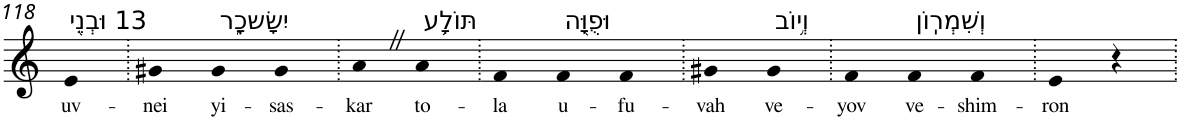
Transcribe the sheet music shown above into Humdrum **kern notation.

**kern	**text
*part1	*part1
*staff1	*staff1
*I"Piano	*
*I'Pno	*
!!LO:PB:g=z
*clefG2	*
*k[]	*
=118	=118
!LO:TX:a:t=13 וּבְנֵ֖י	!
!	!LO:LY:b
4e	uv-
=119.	=119.
!	!LO:LY:b
4g#X	-nei
!LO:TX:a:t=יִשָׂשכָ֑ר	!
!	!LO:LY:b
4g#	yi-
!	!LO:LY:b
4g#	-sas-
=120.	=120.
!	!LO:LY:b
4aZ	-kar
!LO:TX:a:t=תּוֹלָ֥ע	!
!	!LO:LY:b
4a	to-
=121.	=121.
!	!LO:LY:b
4f	-la
!LO:TX:a:t=וּפֻוָּ֖ה	!
!	!LO:LY:b
4f	u-
!	!LO:LY:b
4f	-fu-
=122.	=122.
!	!LO:LY:b
4g#X	-vah
!LO:TX:a:t=וְי֥וֹב	!
!	!LO:LY:b
4g#	ve-
=123.	=123.
!	!LO:LY:b
4f	-yov
!LO:TX:a:t=וְשִׁמְרֽוֹן	!
!	!LO:LY:b
4f	ve-
!	!LO:LY:b
4f	-shim-
=124.	=124.
!	!LO:LY:b
4e	-ron
4r	.
=.	=.
*-	*-
